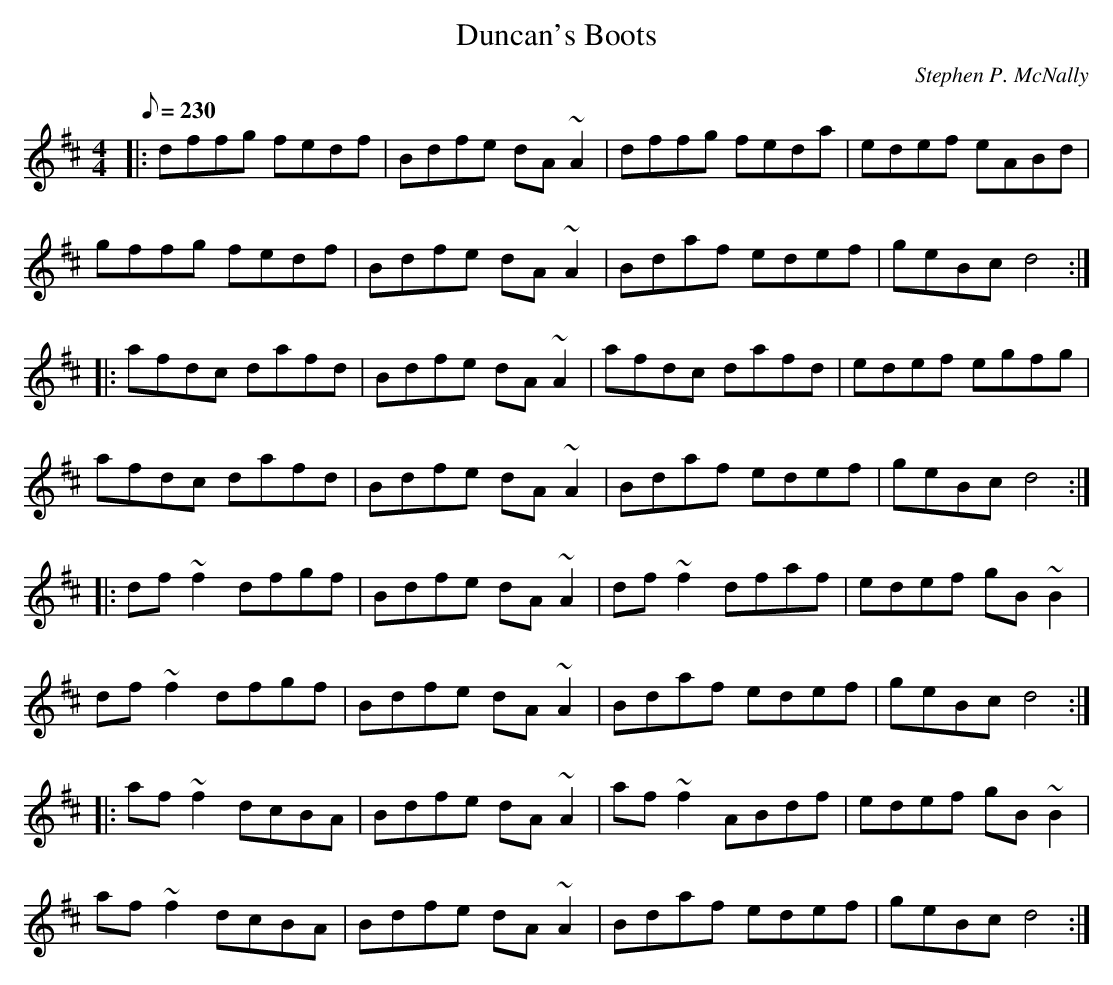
X:1
T:Duncan's Boots
M:4/4
L:1/8
Q:230
C:Stephen P. McNally
K:D
|:dffg fedf|Bdfe dA~A2|dffg feda|edef eABd|!
gffg fedf|Bdfe dA~A2|Bdaf edef|geBcd4:|!
|:afdc dafd|Bdfe dA~A2|afdc dafd|edef egfg|!
afdc dafd|Bdfe dA~A2|Bdaf edef|geBcd4:|!
|:df~f2dfgf|Bdfe dA~A2|df~f2dfaf|edef gB~B2|!
df~f2dfgf|Bdfe dA~A2|Bdaf edef|geBcd4:|!
|:af~f2dcBA|Bdfe dA~A2|af~f2ABdf|edef gB~B2|!
af~f2dcBA|Bdfe dA~A2|Bdaf edef|geBcd4:|!
